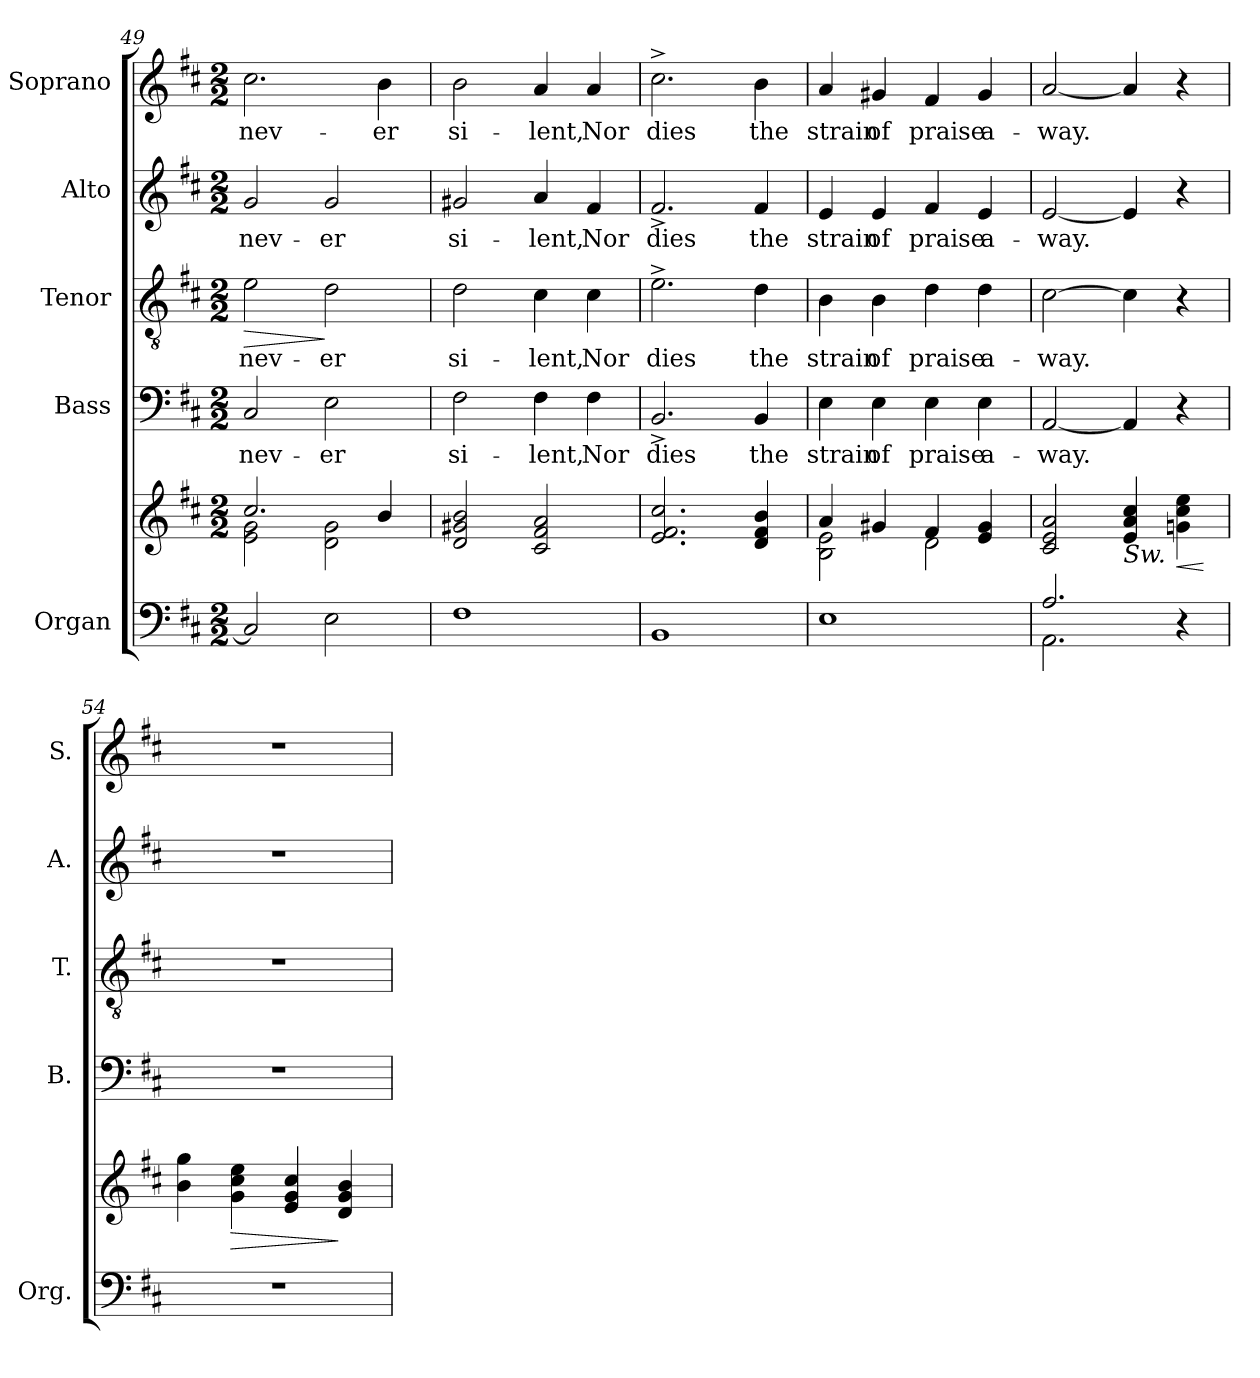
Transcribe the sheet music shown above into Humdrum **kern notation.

**kern	**kern	**dynam	**kern	**text	**kern	**text	**dynam	**kern	**text	**kern	**text
*part5	*part5	*part5	*part4	*part4	*part3	*part3	*part3	*part2	*part2	*part1	*part1
*staff6	*staff5	*staff5/6	*staff4	*staff4	*staff3	*staff3	*staff3	*staff2	*staff2	*staff1	*staff1
*I"Organ	*	*	*I"Bass	*	*I"Tenor	*	*	*I"Alto	*	*I"Soprano	*
*I'Org.	*	*	*I'B.	*	*I'T.	*	*	*I'A.	*	*I'S.	*
!!LO:LB:g=z
*clefF4	*clefG2	*	*clefF4	*	*clefGv2	*	*	*clefG2	*	*clefG2	*
*	*	*	*	*	*ITrd7c12	*	*	*	*	*	*
*k[f#c#]	*k[f#c#]	*	*k[f#c#]	*	*k[f#c#]	*	*	*k[f#c#]	*	*k[f#c#]	*
*D:	*D:	*	*D:	*	*D:	*	*	*D:	*	*D:	*
*M2/2	*M2/2	*	*M2/2	*	*M2/2	*	*	*M2/2	*	*M2/2	*
=49	=49	=49	=49	=49	=49	=49	=49	=49	=49	=49	=49
*	*^	*	*	*	*	*	*	*	*	*	*
!	!	!	!	!	!LO:LY:b:color=#000000	!	!	!	!	!	!	!
!	!	!	!	!	!	!	!LO:LY:b:color=#000000	!LO:HP:b	!	!	!	!
!	!	!	!	!	!	!	!	!	!	!LO:LY:b:color=#000000	!	!
!	!	!	!	!	!	!	!	!	!	!	!	!LO:LY:b:color=#000000
2C#i/]	2.cc#i/	2ei\ 2gi	.	2C#i/	nev-	2Ei\	nev-	>	2gi/	nev-	2.cc#i\	nev-
!	!	!	!	!	!LO:LY:b:color=#000000	!	!	!	!	!	!	!
!	!	!	!	!	!	!	!LO:LY:b:color=#000000	!	!	!	!	!
!	!	!	!	!	!	!	!	!	!	!LO:LY:b:color=#000000	!	!
2Ei\	.	2di\ 2gi	.	2Ei\	-er	2Di\	-er	]	2gi/	-er	.	.
!	!	!	!	!	!	!	!	!	!	!	!	!LO:LY:b:color=#000000
.	4bi/	.	.	.	.	.	.	.	.	.	4bi\	-er
*	*v	*v	*	*	*	*	*	*	*	*	*	*
=50	=50	=50	=50	=50	=50	=50	=50	=50	=50	=50	=50
!	!	!	!	!LO:LY:b:color=#000000	!	!	!	!	!	!	!
!	!	!	!	!	!	!LO:LY:b:color=#000000	!	!	!	!	!
!	!	!	!	!	!	!	!	!	!LO:LY:b:color=#000000	!	!
!	!	!	!	!	!	!	!	!	!	!	!LO:LY:b:color=#000000
1F#i	2di/ 2g#Xi 2bi	.	2F#i\	si-	2Di\	si-	.	2g#Xi/	si-	2bi\	si-
!	!	!	!	!LO:LY:b:color=#000000	!	!	!	!	!	!	!
!	!	!	!	!	!	!LO:LY:b:color=#000000	!	!	!	!	!
!	!	!	!	!	!	!	!	!	!LO:LY:b:color=#000000	!	!
!	!	!	!	!	!	!	!	!	!	!	!LO:LY:b:color=#000000
.	2c#i/ 2f#i 2ai	.	4F#i\	-lent,	4C#i\	-lent,	.	4ai/	-lent,	4ai/	-lent,
!	!	!	!	!LO:LY:b:color=#000000	!	!	!	!	!	!	!
!	!	!	!	!	!	!LO:LY:b:color=#000000	!	!	!	!	!
!	!	!	!	!	!	!	!	!	!LO:LY:b:color=#000000	!	!
!	!	!	!	!	!	!	!	!	!	!	!LO:LY:b:color=#000000
.	.	.	4F#i\	Nor	4C#i\	Nor	.	4f#i/	Nor	4ai/	Nor
=51	=51	=51	=51	=51	=51	=51	=51	=51	=51	=51	=51
!	!	!	!	!LO:LY:b:color=#000000	!	!	!	!	!	!	!
!	!	!	!	!	!	!LO:LY:b:color=#000000	!	!	!	!	!
!	!	!	!	!	!	!	!	!	!LO:LY:b:color=#000000	!	!
!	!	!	!	!	!	!	!	!	!	!	!LO:LY:b:color=#000000
1BBi	2.ei/ 2.f#i 2.cc#i	.	2.BB^i/	dies	2.E^i\	dies	.	2.f#^i/	dies	2.cc#^i\	dies
!	!	!	!	!LO:LY:b:color=#000000	!	!	!	!	!	!	!
!	!	!	!	!	!	!LO:LY:b:color=#000000	!	!	!	!	!
!	!	!	!	!	!	!	!	!	!LO:LY:b:color=#000000	!	!
!	!	!	!	!	!	!	!	!	!	!	!LO:LY:b:color=#000000
.	4di/ 4f#i 4bi	.	4BBi/	the	4Di\	the	.	4f#i/	the	4bi\	the
=52	=52	=52	=52	=52	=52	=52	=52	=52	=52	=52	=52
*	*^	*	*	*	*	*	*	*	*	*	*
!	!	!	!	!	!LO:LY:b:color=#000000	!	!	!	!	!	!	!
!	!	!	!	!	!	!	!LO:LY:b:color=#000000	!	!	!	!	!
!	!	!	!	!	!	!	!	!	!	!LO:LY:b:color=#000000	!	!
!	!	!	!	!	!	!	!	!	!	!	!	!LO:LY:b:color=#000000
1Ei	4ai/	2Bi\ 2ei	.	4Ei\	strain	4BBi\	strain	.	4ei/	strain	4ai/	strain
!	!	!	!	!	!LO:LY:b:color=#000000	!	!	!	!	!	!	!
!	!	!	!	!	!	!	!LO:LY:b:color=#000000	!	!	!	!	!
!	!	!	!	!	!	!	!	!	!	!LO:LY:b:color=#000000	!	!
!	!	!	!	!	!	!	!	!	!	!	!	!LO:LY:b:color=#000000
.	4g#Xi/	.	.	4Ei\	of	4BBi\	of	.	4ei/	of	4g#Xi/	of
!	!	!	!	!	!LO:LY:b:color=#000000	!	!	!	!	!	!	!
!	!	!	!	!	!	!	!LO:LY:b:color=#000000	!	!	!	!	!
!	!	!	!	!	!	!	!	!	!	!LO:LY:b:color=#000000	!	!
!	!	!	!	!	!	!	!	!	!	!	!	!LO:LY:b:color=#000000
.	4f#i/	2di\	.	4Ei\	praise	4Di\	praise	.	4f#i/	praise	4f#i/	praise
!	!	!	!	!	!LO:LY:b:color=#000000	!	!	!	!	!	!	!
!	!	!	!	!	!	!	!LO:LY:b:color=#000000	!	!	!	!	!
!	!	!	!	!	!	!	!	!	!	!LO:LY:b:color=#000000	!	!
!	!	!	!	!	!	!	!	!	!	!	!	!LO:LY:b:color=#000000
.	4ei/ 4g#i	.	.	4Ei\	a-	4Di\	a-	.	4ei/	a-	4g#i/	a-
*	*v	*v	*	*	*	*	*	*	*	*	*	*
=53	=53	=53	=53	=53	=53	=53	=53	=53	=53	=53	=53
*^	*	*	*	*	*	*	*	*	*	*	*
!	!	!	!	!	!LO:LY:b:color=#000000	!	!	!	!	!	!	!
!	!	!	!	!	!	!	!LO:LY:b:color=#000000	!	!	!	!	!
!	!	!	!	!	!	!	!	!	!	!LO:LY:b:color=#000000	!	!
!	!	!	!	!	!	!	!	!	!	!	!	!LO:LY:b:color=#000000
2.Ai/	2.AAi\	2c#i/ 2ei 2ai	.	[2AAi/	-way.	[2C#i\	-way.	.	[2ei/	-way.	[2ai/	-way.
!	!	!LO:TX:b:i:t=Sw.	!	!	!	!	!	!	!	!	!	!
.	.	4ei/ 4ai 4cc#i	.	4AAi/]	.	4C#i\]	.	.	4ei/]	.	4ai/]	.
!	!	!	!LO:HP:b	!	!	!	!	!	!	!	!	!
4r	4ryy	4gni\ 4cc#i 4eei	<	4r	.	4r	.	.	4r	.	4r	.
*v	*v	*	*	*	*	*	*	*	*	*	*	*
.	.	[	.	.	.	.	.	.	.	.	.
=54	=54	=54	=54	=54	=54	=54	=54	=54	=54	=54	=54
1r	4bi\ 4ggi	.	1r	.	1r	.	.	1r	.	1r	.
!	!	!LO:HP:b	!	!	!	!	!	!	!	!	!
.	4gi\ 4cc#i 4eei	>	.	.	.	.	.	.	.	.	.
.	4ei/ 4gi 4cc#i	.	.	.	.	.	.	.	.	.	.
.	4di/ 4gi 4bi	]	.	.	.	.	.	.	.	.	.
=	=	=	=	=	=	=	=	=	=	=	=
*-	*-	*-	*-	*-	*-	*-	*-	*-	*-	*-	*-
